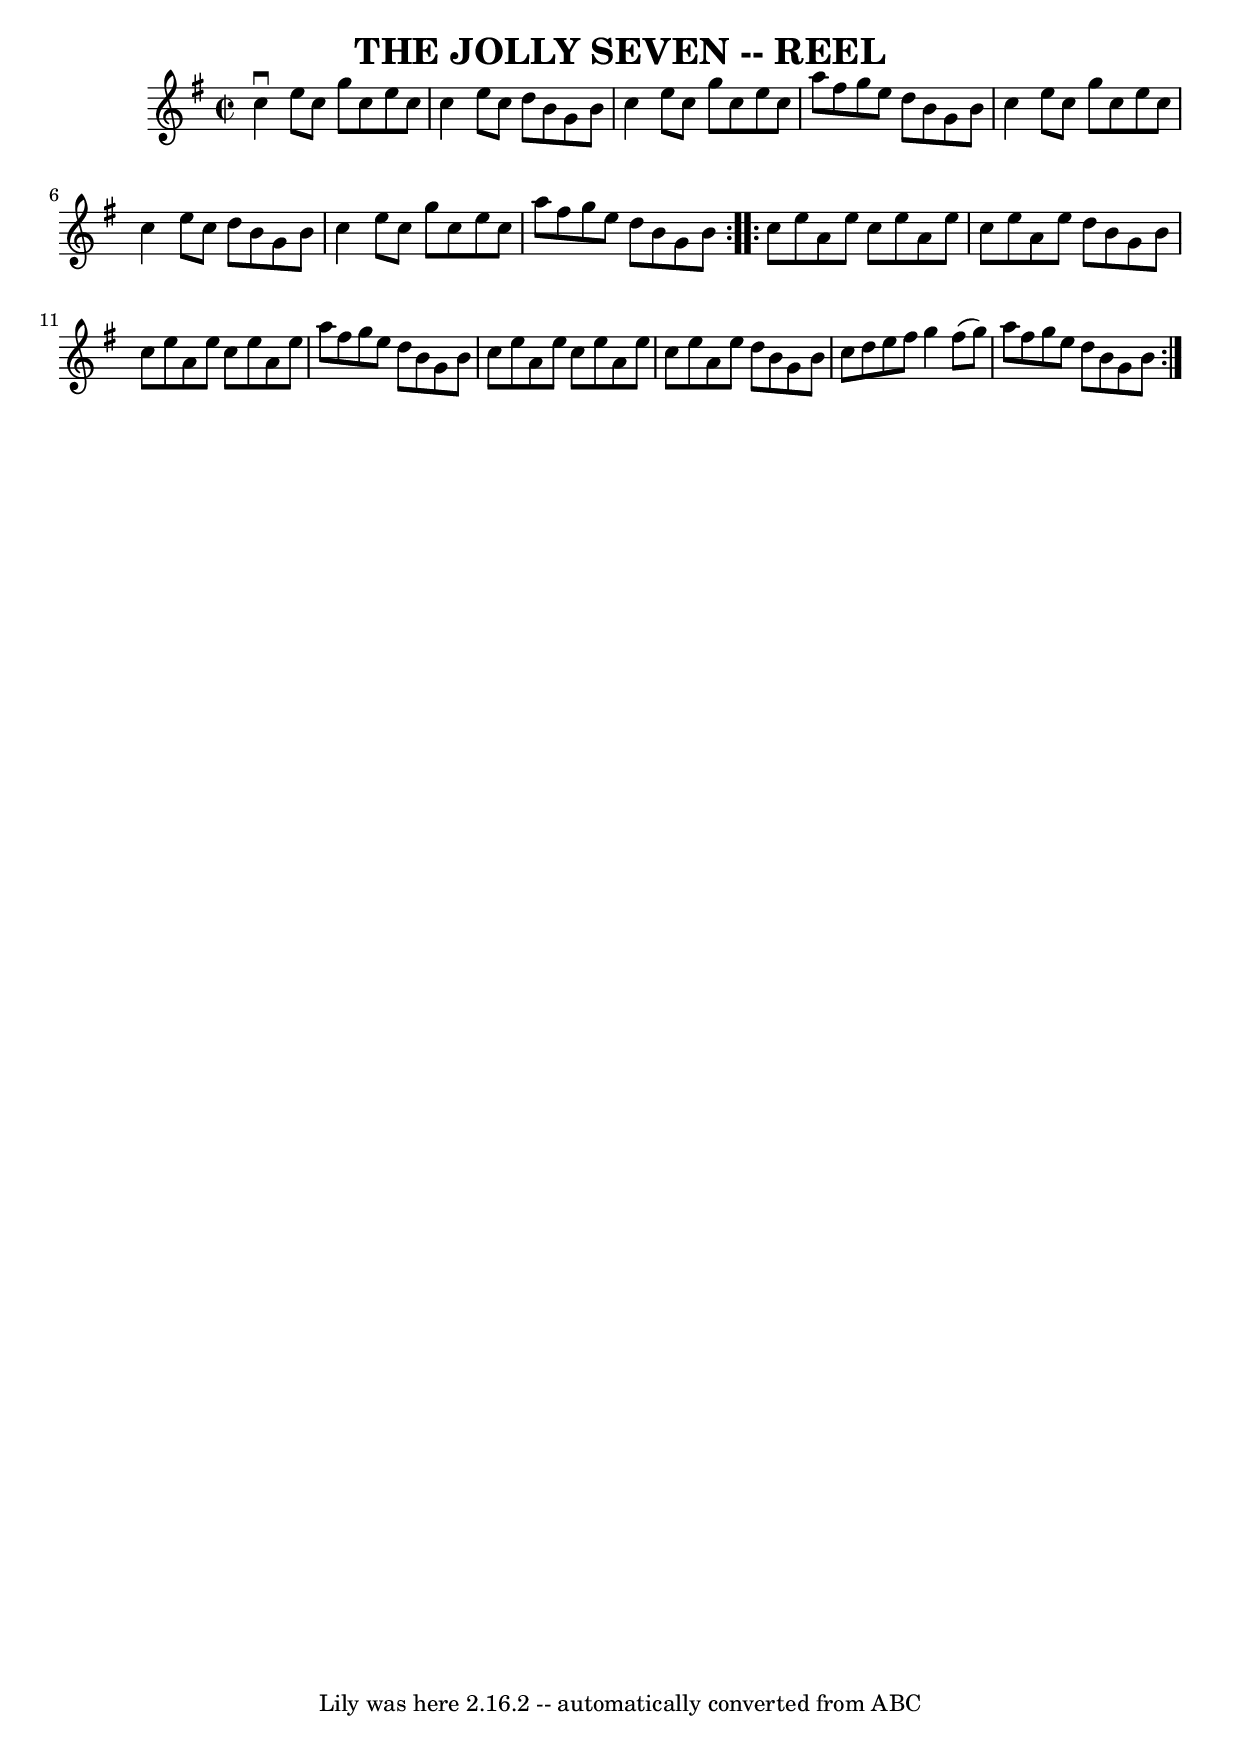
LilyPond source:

\version "2.7.40"
\include "Mammoth.ily"
\header {
	%% book = "Ryan's Mammoth Collection of Fiddle Tunes"
	crossRefNumber = "1"
	footnotes = ""
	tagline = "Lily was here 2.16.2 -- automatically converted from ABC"
	title = "THE JOLLY SEVEN -- REEL"
}
voicedefault =  {


\repeat volta 2 {
\override Staff.TimeSignature #'style = #'C
 \time 2/2 \key a \dorian c''4^\downbow e''8 c''8 g''8 c''8    
e''8 c''8    |
 c''4 e''8 c''8 d''8 b'8 g'8 b'8    
|
 c''4 e''8 c''8 g''8 c''8 e''8 c''8    |
   
a''8 fis''8 g''8 e''8 d''8 b'8 g'8 b'8    |
     
|
 c''4 e''8 c''8 g''8 c''8 e''8 c''8    |
   
c''4 e''8 c''8 d''8 b'8 g'8 b'8    |
 c''4 e''8    
c''8 g''8 c''8 e''8 c''8    |
 a''8 fis''8 g''8    
e''8 d''8 b'8 g'8 b'8    }     \repeat volta 2 { c''8 e''8    
a'8 e''8 c''8 e''8 a'8 e''8    |
 c''8 e''8 a'8    
e''8 d''8 b'8 g'8 b'8    |
 c''8 e''8 a'8 e''8    
c''8 e''8 a'8 e''8    |
 a''8 fis''8 g''8 e''8    
d''8 b'8 g'8 b'8    |
     |
 c''8 e''8 a'8    
e''8 c''8 e''8 a'8 e''8    |
 c''8 e''8 a'8 e''8   
 d''8 b'8 g'8 b'8    |
 c''8 d''8 e''8 fis''8 g''4 
 fis''8 (g''8)   |
 a''8 fis''8 g''8 e''8 d''8    
b'8 g'8 b'8    }   
}

\score{
    <<

	\context Staff="default"
	{
	    \voicedefault 
	}

    >>
	\layout {
	}
	\midi {}
}
